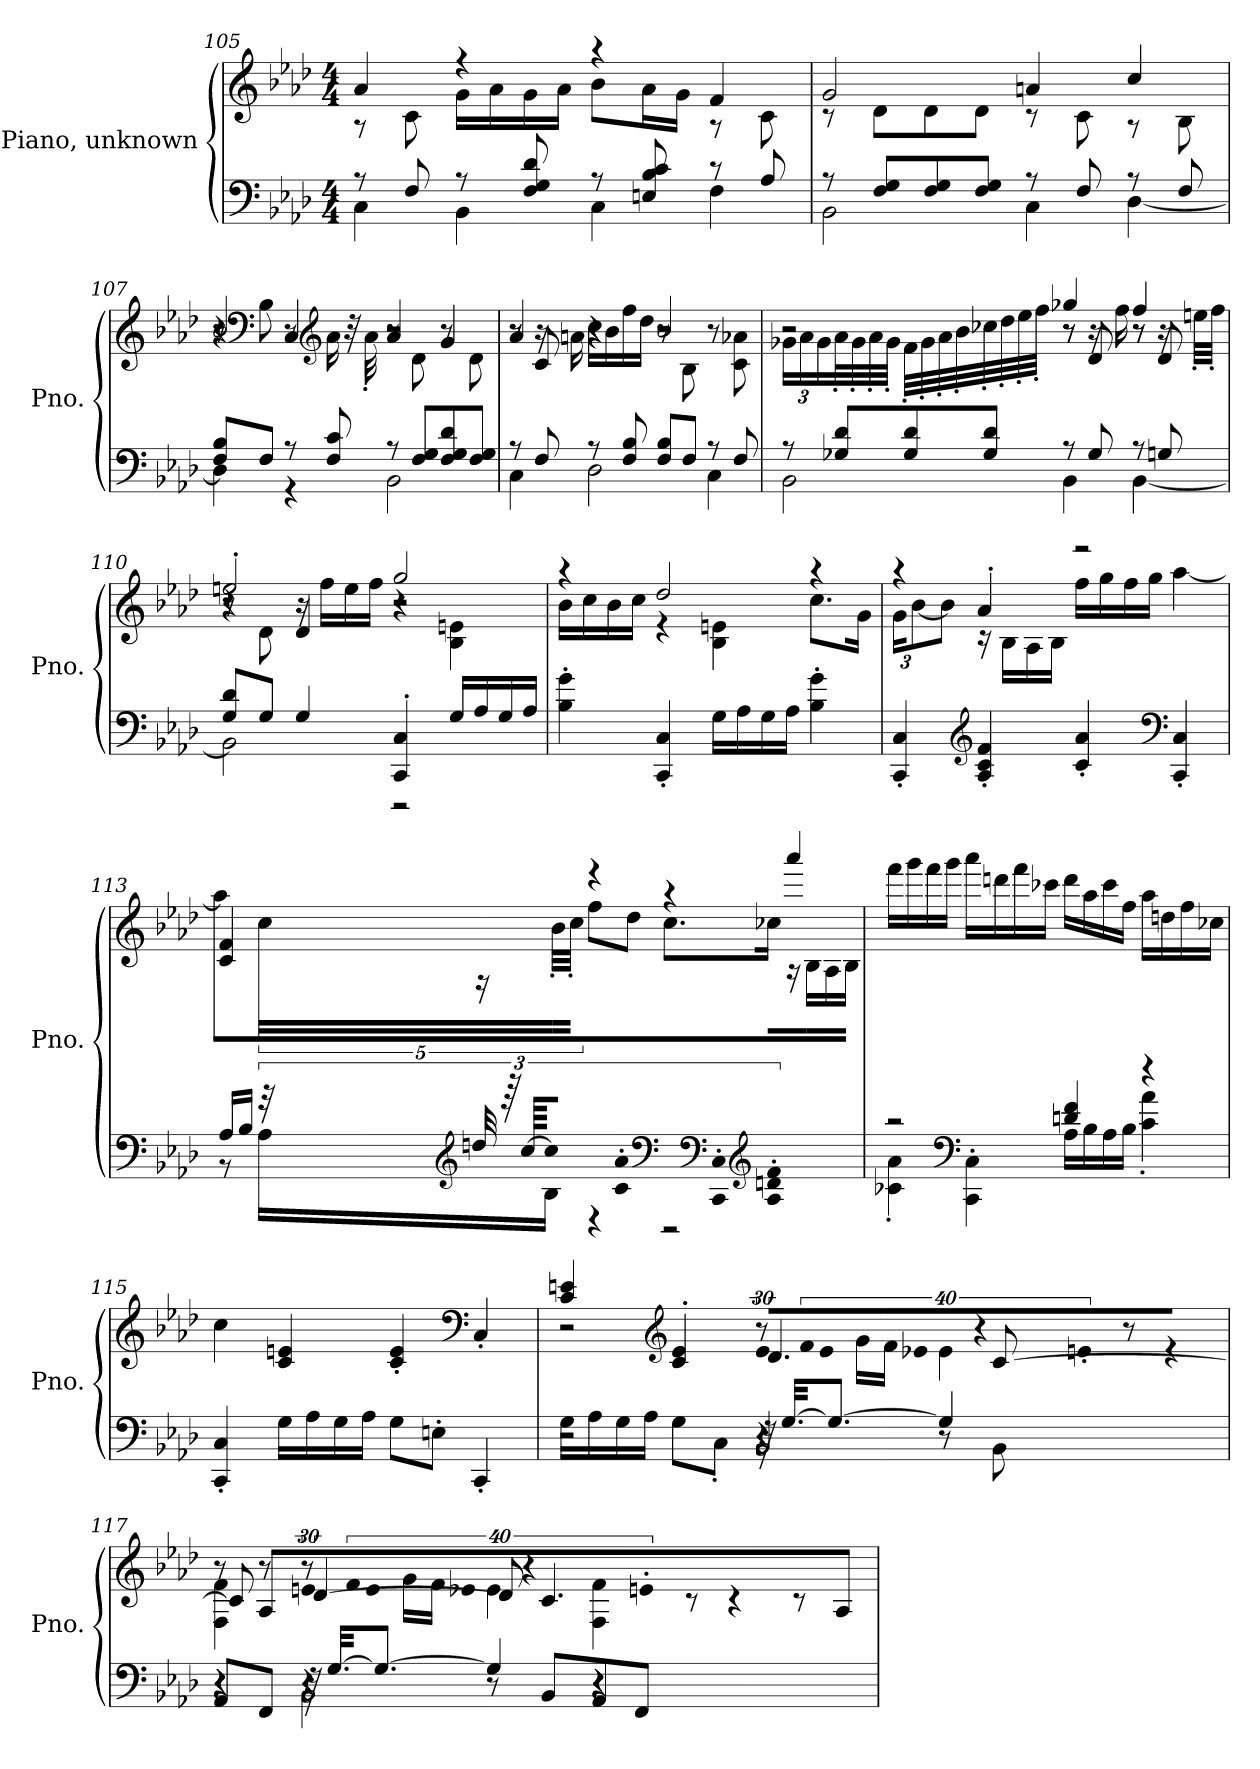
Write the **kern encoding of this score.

**kern	**kern
*part1	*part1
*staff2	*staff1
*I"Piano, unknown	*
*I'Pno.	*
*clefF4	*clefG2
*k[b-e-a-d-]	*k[b-e-a-d-]
*M4/4	*M4/4
=105	=105
*^	*^
8r	4C\	4a-/	8r
8F/	.	.	8c\
8r	4BB-\	4r	16g\LL
.	.	.	16a-\
8F/ 8G/ 8d-/	.	.	16g\
.	.	.	16a-\JJ
8r	4C\	4r	8b-\L
8En/ 8B-/ 8c/	.	.	16a-\L
.	.	.	16g\JJ
8r	4F\	4f/	8r
8A-/	.	.	8c\
!!LO:LB:g=z	!!
=106	=106	=106	=106
8r	2BB-\	2g/	8r
8F/ 8G/L	.	.	8d-\L
8F/ 8G/	.	.	8d-\
8F/ 8G/J	.	.	8d-\J
8r	4C\	4an/	8r
8F/	.	.	8c\
8r	[4D-\	4cc/	8r
8F/	.	.	8B-\
=107	=107	=107	=107
*	*	*	*^
8F/ 8B-/L	4D-\]	2b-/	8r	4r
*	*	*clefF4	*	*
8F/J	.	.	8B-\	.
8r	4r	.	8r	4C/
*	*	*clefG2	*	*
8F/ 8c/	.	.	16a-\	.
.	.	.	32r	.
.	.	.	32a-'\	.
8r	2BB-\	4a-/	8r	2r
8F/ 8G/L	.	.	8d-\	.
8F/ 8G/ 8d-/	.	4g/	8r	.
8F/ 8G/J	.	.	8d-\	.
=108	=108	=108	=108	=108
8r	4C\	4a-/	8r	8r
8F/	.	.	16r	8c/
.	.	.	16an\	.
8r	2D-\	4r	16cc\LL	4r
.	.	.	16b-\	.
8F/ 8B-/	.	.	16ff\	.
.	.	.	16dd-\JJ	.
8F/ 8B-/L	.	2b-/	8r	2r
8F/J	.	.	8B-\	.
8r	4C\	.	8r	.
8F/	.	.	8c\ 8a-X\	.
!!LO:LB:g=z	!!	!!
=109	=109	=109	=109	=109
*	*	*	*Xbrackettup	*
8r	2BB-\	2r	24g-X\LL	2r
.	.	.	24a-\	.
.	.	.	24g-\	.
8G-X/ 8d-/L	.	.	32a-'\L	.
.	.	.	32g-'\	.
.	.	.	32a-'\	.
.	.	.	32g-'\JJJ	.
8G-/ 8d-/	.	.	32f'\LLL	.
.	.	.	32g-'\	.
.	.	.	32a-'\	.
.	.	.	32b-'\	.
8G-/ 8d-/J	.	.	32cc-X'\	.
.	.	.	32dd-'\	.
.	.	.	32ee-'\	.
.	.	.	32ff'\JJJ	.
8r	4BB-\	4gg-X/	8r	8r
8G-/	.	.	16r	8d-/
.	.	.	16ff\	.
8r	[4BB-\	4ff/	8r	8r
8Gn/	.	.	16r	8d-/
.	.	.	32een'\LLL	.
.	.	.	32ff'\JJJ	.
=110	=110	=110	=110	=110
8G/ 8d-/L	2BB-\]	2een'/	8r	4r
8G/J	.	.	8d-\	.
4G/	.	.	16r	4d-/
.	.	.	16ff\LL	.
.	.	.	16ee\	.
.	.	.	16ff\JJ	.
4CC/' 4C/'	2r	2gg/	4r	2r
16G/LL	.	.	4B-\ 4en\	.
16A-/	.	.	.	.
16G/	.	.	.	.
16A-/JJ	.	.	.	.
*v	*v	*	*	*
*	*	*v	*v
!!LO:LB:g=z
=111	=111	=111
4B-\' 4g\'	4r	16b-\LL
.	.	16cc\
.	.	16b-\
.	.	16cc\JJ
4CC/' 4C/'	2dd-/	4r
16G\LL	.	4B-\ 4en\
16A-\	.	.
16G\	.	.
16A-\JJ	.	.
4B-\' 4g\'	4r	8.cc\L
.	.	16g\Jk
=112	=112	=112
4CC/' 4C/'	4r	24g\KL
.	.	[12b-\
.	.	8b-\J]
*clefG2	*	*
4A-/' 4c/' 4f/'	4a-'/	16r
.	.	16B-\LL
.	.	16A-\
.	.	16B-\JJ
4c/' 4a-/'	2r	16ff\LL
.	.	16gg\
.	.	16ff\
.	.	16gg\JJ
*clefF4	*	*
4CC/' 4C/'	.	[4aa-\
!!LO:LB:g=z	!!
=113	=113	=113
*^	*	*
16A-/LL	8r	4c/ 4f/	8aa-\L]
16B-/JJ	.	.	.
*	*	*	*brackettup
48r	16A-\LL	.	40cc\Jkk
*clefG2	*	*	*
48ddn/	.	.	.
.	.	.	20r
96r	.	.	.
[96cc/KKLL	.	.	.
16cc/JJ]	16B-\JJ	.	.
.	.	.	40b-'\LLL
.	.	.	40cc'\JJJ
4c/' 4a-/'	4r	4r	8ff\L
.	.	.	8dd-\J
*clefF4	*	*	*
4CC/' 4C/'	2r	4r	8.cc\L
.	.	.	16cc-X\Jk
*clefG2	*	*	*
4A-/' 4dn/' 4f/'	.	4aaa-/	16r
.	.	.	16B-\LL
.	.	.	16A-\
.	.	.	16B-\JJ
*	*	*v	*v
!!LO:PB:g=z
=114	=114	=114
2r	4c-X\' 4a-\'	16fff\LL
.	.	16ggg\
.	.	16fff\
.	.	16ggg\JJ
*clefF4	*	*
.	4CC\' 4C\'	16aaa-\LL
.	.	16dddn\
.	.	16fff\
.	.	16ccc-X\JJ
4dn/ 4f/	16A-\LL	16ddd\LL
.	16B-\	16aa-\
.	16A-\	16ccc-\
.	16B-\JJ	16ff\JJ
4r	4c-\' 4a-\'	16aa-\LL
.	.	16ddn\
.	.	16ff\
.	.	16cc-X\JJ
*v	*v	*
=115	=115
4CC/' 4C/'	4cc\
16G\LL	4c/ 4en/
16A-\	.
16G\	.
16A-\JJ	.
8G\L	4c/' 4e/'
8En'\J	.
*	*clefF4
4CC'/	4C'/
!!LO:LB:g=z
=116	=116
*^	*^
*	*^	*	*^
2r	16G\LL	2r	4c/ 4en/	2r	2r
.	16A-\	.	.	.	.
.	16G\	.	.	.	.
.	16A-\JJ	.	.	.	.
*	*	*	*clefG2	*	*
.	8G\L	.	4c/' 4e/'	.	.
.	8C'\J	.	.	.	.
!	!	!	!LO:N:vis=64	!	!
64r	4r	2BB-/	960%17e/KLLL	8r	4.d-/
[32.G/KKL	.	.	.	.	.
!	!	!	!LO:N:vis=32	!	!
.	.	.	640%23f/	.	.
!	!	!	!LO:N:vis=64	!	!
.	.	.	960%17e/L	.	.
8.G/J_	.	.	.	.	.
!	!	!	!LO:N:vis=64	!	!
.	.	.	960%17e-X/JJJJ	.	.
!	!	!	!LO:N:vis=64	!	!
.	.	.	960%17r	.	.
.	.	.	1920ryy	.	.
!	!	!	!LO:N:vis=64	!	!
.	.	.	960%17en'/	.	.
.	.	.	8r	16g\LL	.
.	.	.	.	16f\JJ	.
4G/]	8r	.	4r	4e\	.
.	8BB-\	.	.	.	[8c/
=117	=117	=117	=117	=117	=117
4r	4r	8AA-/L	8r	4F\ 4f\	8c/]
.	.	8FF/J	8A-/L	.	8r
!	!	!	!LO:N:vis=64	!	!
64r	2BB-\	4r	960%17en/KLL	8r	[4d-/
[32.G/KKL	.	.	.	.	.
!	!	!	!LO:N:vis=32	!	!
.	.	.	640%23f/	.	.
!	!	!	!LO:N:vis=64	!	!
.	.	.	960%17e/L	.	.
8.G/J_	.	.	.	.	.
!	!	!	!LO:N:vis=64	!	!
.	.	.	960%17e-X/JJJJ	.	.
!	!	!	!LO:N:vis=64	!	!
.	.	.	960%17r	.	.
.	.	.	1920ryy	.	.
!	!	!	!LO:N:vis=64	!	!
.	.	.	960%17en'/	.	.
.	.	.	8r	16g\LL	.
.	.	.	.	16f\JJ	.
4G/]	.	8r	4r	4e\	8d-/]
.	.	8BB-/L	.	.	4.c'/
4r	4r	8AA-/	8r	4F\ 4f\	.
.	.	8FF/J	8A-/	.	.
*v	*v	*v	*	*	*
*	*v	*v	*v
=	=
*-	*-
